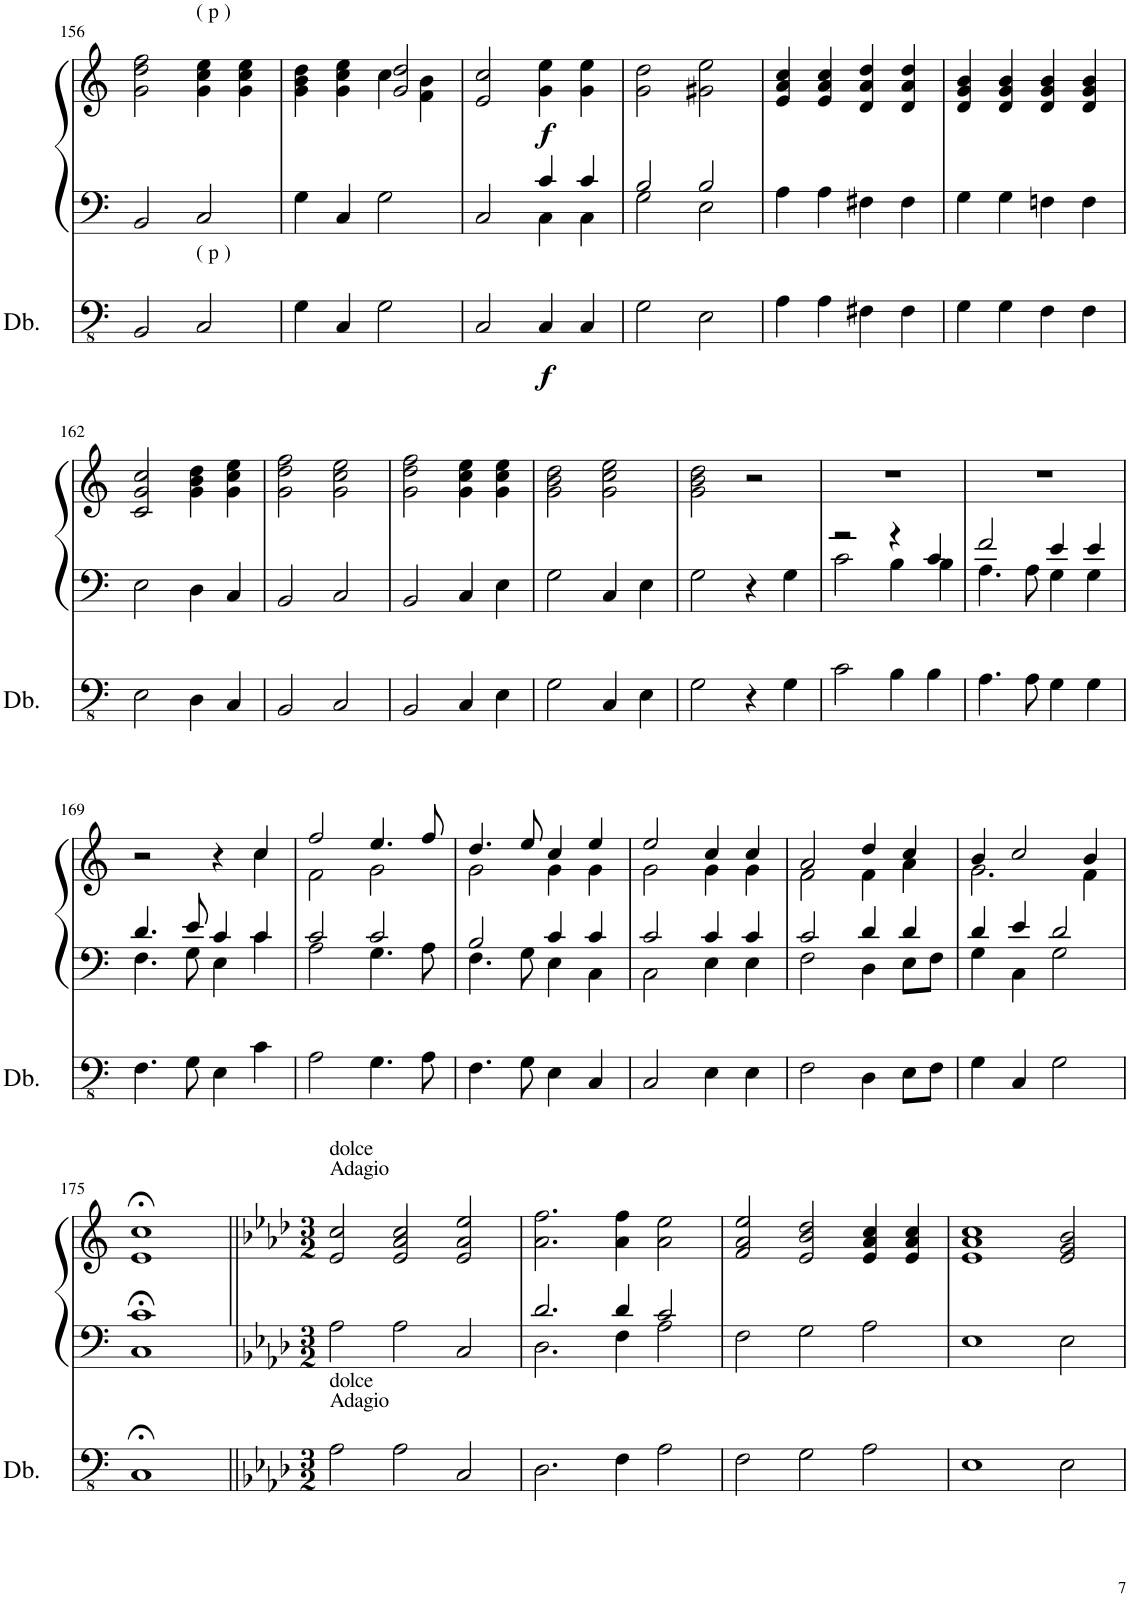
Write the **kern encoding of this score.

**kern	**dynam	**kern	**kern	**dynam
*part2	*part2	*part1	*part1	*part1
*staff3	*staff3	*staff2	*staff1	*staff1/2
*I"Double Bass	*	*I"[Organ [manuals]] (a)	*	*
*I'Db.	*	*	*	*
!!LO:PB:g=z
*clefFv4	*	*clefF4	*clefG2	*
*Trd7c12	*	*	*	*
*k[]	*	*k[]	*k[]	*
*M2/2	*	*M2/2	*M2/2	*
*met(c|)	*	*met(c|)	*met(c|)	*
=156	=156	=156	=156	=156
2BBB/	.	2BB/	2g\ 2dd\ 2ff\	.
!	!	!	!LO:TX:a:t=( p )	!
!LO:TX:a:t=( p )	!	!	!	!
2CC/	.	2C/	4g\ 4cc\ 4ee\	.
.	.	.	4g\ 4cc\ 4ee\	.
=157	=157	=157	=157	=157
*	*	*	*^	*
4GG\	.	4G\	4g\ 4b\ 4dd\	2ryy	.
4CC/	.	4C/	4g\ 4cc\ 4ee\	.	.
2GG\	.	2G\	2g/ 2dd/	4cc\	.
.	.	.	.	4f\ 4b\	.
*	*	*	*v	*v	*
=158	=158	=158	=158	=158
*	*	*^	*	*
2CC/	.	2C/	2ryy	2e/ 2cc/	.
!	!LO:DY:b	!	!	!	!LO:DY:b
4CC/	f	4c/	4C\	4g\ 4ee\	f
4CC/	.	4c/	4C\	4g\ 4ee\	.
=159	=159	=159	=159	=159	=159
2GG\	.	2B/	2G\	2g\ 2dd\	.
2EE\	.	2B/	2E\	2g#X\ 2ee\	.
*	*	*v	*v	*	*
=160	=160	=160	=160	=160
4AA\	.	4A\	4e/ 4a/ 4cc/	.
4AA\	.	4A\	4e/ 4a/ 4cc/	.
4FF#X\	.	4F#X\	4d/ 4a/ 4dd/	.
4FF#\	.	4F#\	4d/ 4a/ 4dd/	.
=161	=161	=161	=161	=161
4GG\	.	4G\	4d/ 4g/ 4b/	.
4GG\	.	4G\	4d/ 4g/ 4b/	.
4FF\	.	4Fn\	4d/ 4g/ 4b/	.
4FF\	.	4F\	4d/ 4g/ 4b/	.
!!LO:LB:g=z
=162	=162	=162	=162	=162
2EE\	.	2E\	2c/ 2g/ 2cc/	.
4DD\	.	4D\	4g\ 4b\ 4dd\	.
4CC/	.	4C/	4g\ 4cc\ 4ee\	.
=163	=163	=163	=163	=163
2BBB/	.	2BB/	2g\ 2dd\ 2ff\	.
2CC/	.	2C/	2g\ 2cc\ 2ee\	.
=164	=164	=164	=164	=164
2BBB/	.	2BB/	2g\ 2dd\ 2ff\	.
4CC/	.	4C/	4g\ 4cc\ 4ee\	.
4EE\	.	4E\	4g\ 4cc\ 4ee\	.
=165	=165	=165	=165	=165
2GG\	.	2G\	2g\ 2b\ 2dd\	.
4CC/	.	4C/	2g\ 2cc\ 2ee\	.
4EE\	.	4E\	.	.
=166	=166	=166	=166	=166
2GG\	.	2G\	2g\ 2b\ 2dd\	.
4r	.	4r	2r	.
4GG\	.	4G\	.	.
=167	=167	=167	=167	=167
*	*	*^	*	*
2C\	.	2r	2c\	1r	.
4BB\	.	4r	4B\	.	.
4BB\	.	4c/	4B\	.	.
=168	=168	=168	=168	=168	=168
4.AA\	.	2f/	4.A\	1r	.
8AA\	.	.	8A\	.	.
4GG\	.	4e/	4G\	.	.
4GG\	.	4e/	4G\	.	.
!!LO:LB:g=z
=169	=169	=169	=169	=169	=169
*	*	*	*	*^	*
4.FF\	.	4.d/	4.F\	2r	2ryy	.
8GG\	.	8e/	8G\	.	.	.
4EE\	.	4c/	4E\	4r	4ryy	.
4C\	.	4c/	4c\	4cc/	4cc\	.
=170	=170	=170	=170	=170	=170	=170
2AA\	.	2c/	2A\	2ff/	2f\	.
4.GG\	.	2c/	4.G\	4.ee/	2g\	.
8AA\	.	.	8A\	8ff/	.	.
=171	=171	=171	=171	=171	=171	=171
4.FF\	.	2B/	4.F\	4.dd/	2g\	.
8GG\	.	.	8G\	8ee/	.	.
4EE\	.	4c/	4E\	4cc/	4g\	.
4CC/	.	4c/	4C\	4ee/	4g\	.
=172	=172	=172	=172	=172	=172	=172
2CC/	.	2c/	2C\	2ee/	2g\	.
4EE\	.	4c/	4E\	4cc/	4g\	.
4EE\	.	4c/	4E\	4cc/	4g\	.
=173	=173	=173	=173	=173	=173	=173
2FF\	.	2c/	2F\	2a/	2f\	.
4DD\	.	4d/	4D\	4dd/	4f\	.
8EE\L	.	4d/	8E\L	4cc/	4a\	.
8FF\J	.	.	8F\J	.	.	.
=174	=174	=174	=174	=174	=174	=174
4GG\	.	4d/	4G\	4b/	2.g\	.
4CC/	.	4e/	4C\	2cc/	.	.
2GG\	.	2d/	2G\	.	.	.
.	.	.	.	4b/	4f\	.
*	*	*v	*v	*	*	*
!!LO:LB:g=z	!!
=175	=175	=175	=175	=175	=175
1CC;<	.	1C;< 1c;<	1cc;<	1e	.
*	*	*	*v	*v	*
=176||	=176||	=176||	=176||	=176||
*k[b-e-a-d-]	*	*k[b-e-a-d-]	*k[b-e-a-d-]	*
*A-:	*	*A-:	*A-:	*
*M3/2	*	*M3/2	*M3/2	*
*	*	*	*^	*
!	!	!	!LO:TX:a:t=Adagio	!	!
!	!	!	!LO:TX:a:t=dolce	!	!
!LO:TX:a:t=Adagio	!	!	!	!	!
!LO:TX:a:t=dolce	!	!	!	!	!
*	*	*	*v	*v	*
2AA-\	.	2A-\	2e-/ 2cc/	.
2AA-\	.	2A-\	2e-/ 2a-/ 2cc/	.
2CC/	.	2C/	2e-/ 2a-/ 2ee-/	.
=177	=177	=177	=177	=177
*	*	*^	*	*
2.DD-\	.	2.d-/	2.D-\	2.a-\ 2.ff\	.
4FF\	.	4d-/	4F\	4a-\ 4ff\	.
2AA-\	.	2c/	2A-\	2a-\ 2ee-\	.
*	*	*v	*v	*	*
=178	=178	=178	=178	=178
2FF\	.	2F\	2f/ 2a-/ 2ee-/	.
2GG\	.	2G\	2e-/ 2b-/ 2dd-/	.
2AA-\	.	2A-\	4e-/ 4a-/ 4cc/	.
.	.	.	4e-/ 4a-/ 4cc/	.
=179	=179	=179	=179	=179
1EE-	.	1E-	1e- 1a- 1cc	.
2EE-\	.	2E-\	2e-/ 2g/ 2b-/	.
=	=	=	=	=
*-	*-	*-	*-	*-
